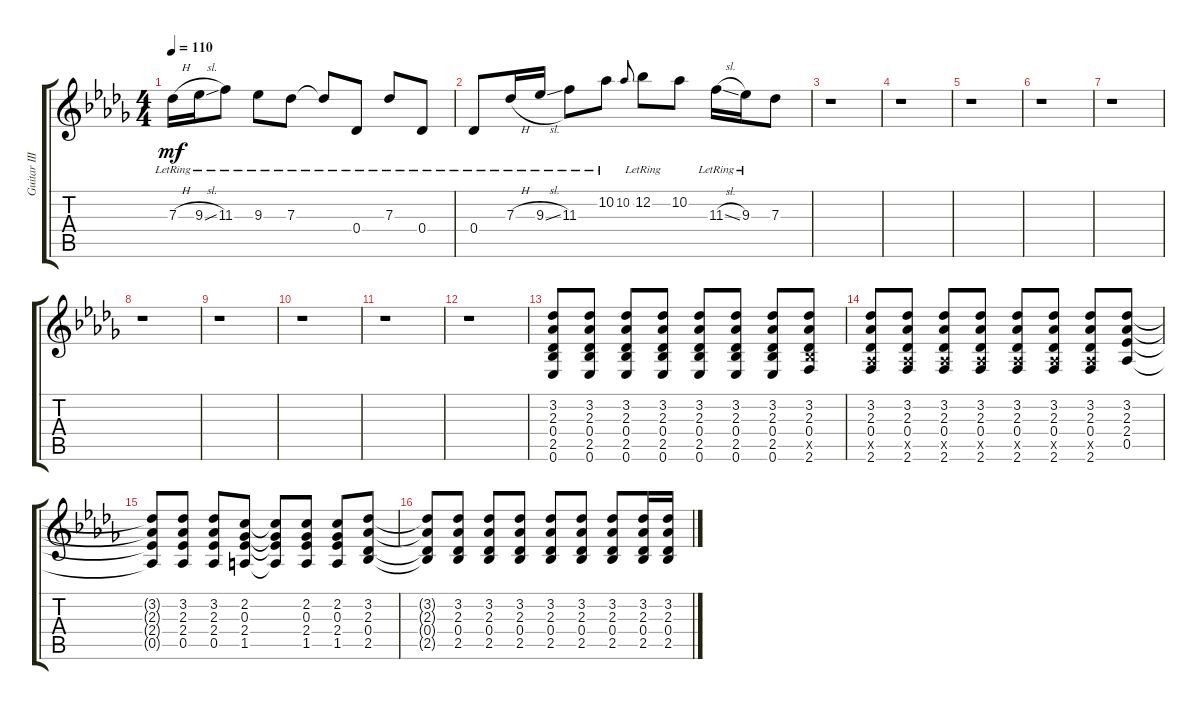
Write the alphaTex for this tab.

\track ("Guitar Ⅲ" "Guitar Ⅲ") {instrument overdrivenguitar}
\staff {score tabs}
\tuning (Eb4 Bb3 Gb3 Db3 Ab2 Eb2) {hide}
\ts (4 4)
\tempo 110
\clef g2
\ks db
7.3{h lr}.16{dy mf} 9.3{sl lr}.16 11.3{lr}.8 9.3{lr}.8 7.3{lr}.8 7.3{lr t}.8 0.4{lr}.8 7.3{lr}.8 0.4{lr}.8 |
0.4{lr}.8 7.3{h lr}.16 9.3{sl lr}.16 11.3{lr}.8 10.2{lr}.8 10.2.8{gr onbeat} 12.2{lr}.8 10.2.8 11.3{sl lr}.16 9.3{lr}.16 7.3.8 |
r.1 |
r.1 |
\section ("" "")
r.1 |
r.1 |
r.1 |
r.1 |
r.1 |
r.1 |
r.1 |
r.1 |
(3.2 2.3 0.4 2.5 0.6).8 (3.2 2.3 0.4 2.5 0.6).8 (3.2 2.3 0.4 2.5 0.6).8 (3.2 2.3 0.4 2.5 0.6).8 (3.2 2.3 0.4 2.5 0.6).8 (3.2 2.3 0.4 2.5 0.6).8 (3.2 2.3 0.4 2.5 0.6).8 (3.2 2.3 0.4 2.5{x} 2.6).8 |
(3.2 2.3 0.4 0.5{x} 2.6).8 (3.2 2.3 0.4 0.5{x} 2.6).8 (3.2 2.3 0.4 0.5{x} 2.6).8 (3.2 2.3 0.4 0.5{x} 2.6).8 (3.2 2.3 0.4 0.5{x} 2.6).8 (3.2 2.3 0.4 0.5{x} 2.6).8 (3.2 2.3 0.4 0.5{x} 2.6).8 (3.2 2.3 2.4 0.5).8 |
(3.2{t} 2.3{t} 2.4{t} 0.5{t}).8 (3.2 2.3 2.4 0.5).8 (3.2 2.3 2.4 0.5).8 (2.2 0.3 2.4 1.5).8 (2.2{t} 0.3{t} 2.4{t} 1.5{t}).8 (2.2 0.3 2.4 1.5).8 (2.2 0.3 2.4 1.5).8 (3.2 2.3 0.4 2.5).8 |
(3.2{t} 2.3{t} 0.4{t} 2.5{t}).8 (3.2 2.3 0.4 2.5).8 (3.2 2.3 0.4 2.5).8 (3.2 2.3 0.4 2.5).8 (3.2 2.3 0.4 2.5).8 (3.2 2.3 0.4 2.5).8 (3.2 2.3 0.4 2.5).8 (3.2 2.3 0.4 2.5).16 (3.2 2.3 0.4 2.5).16
